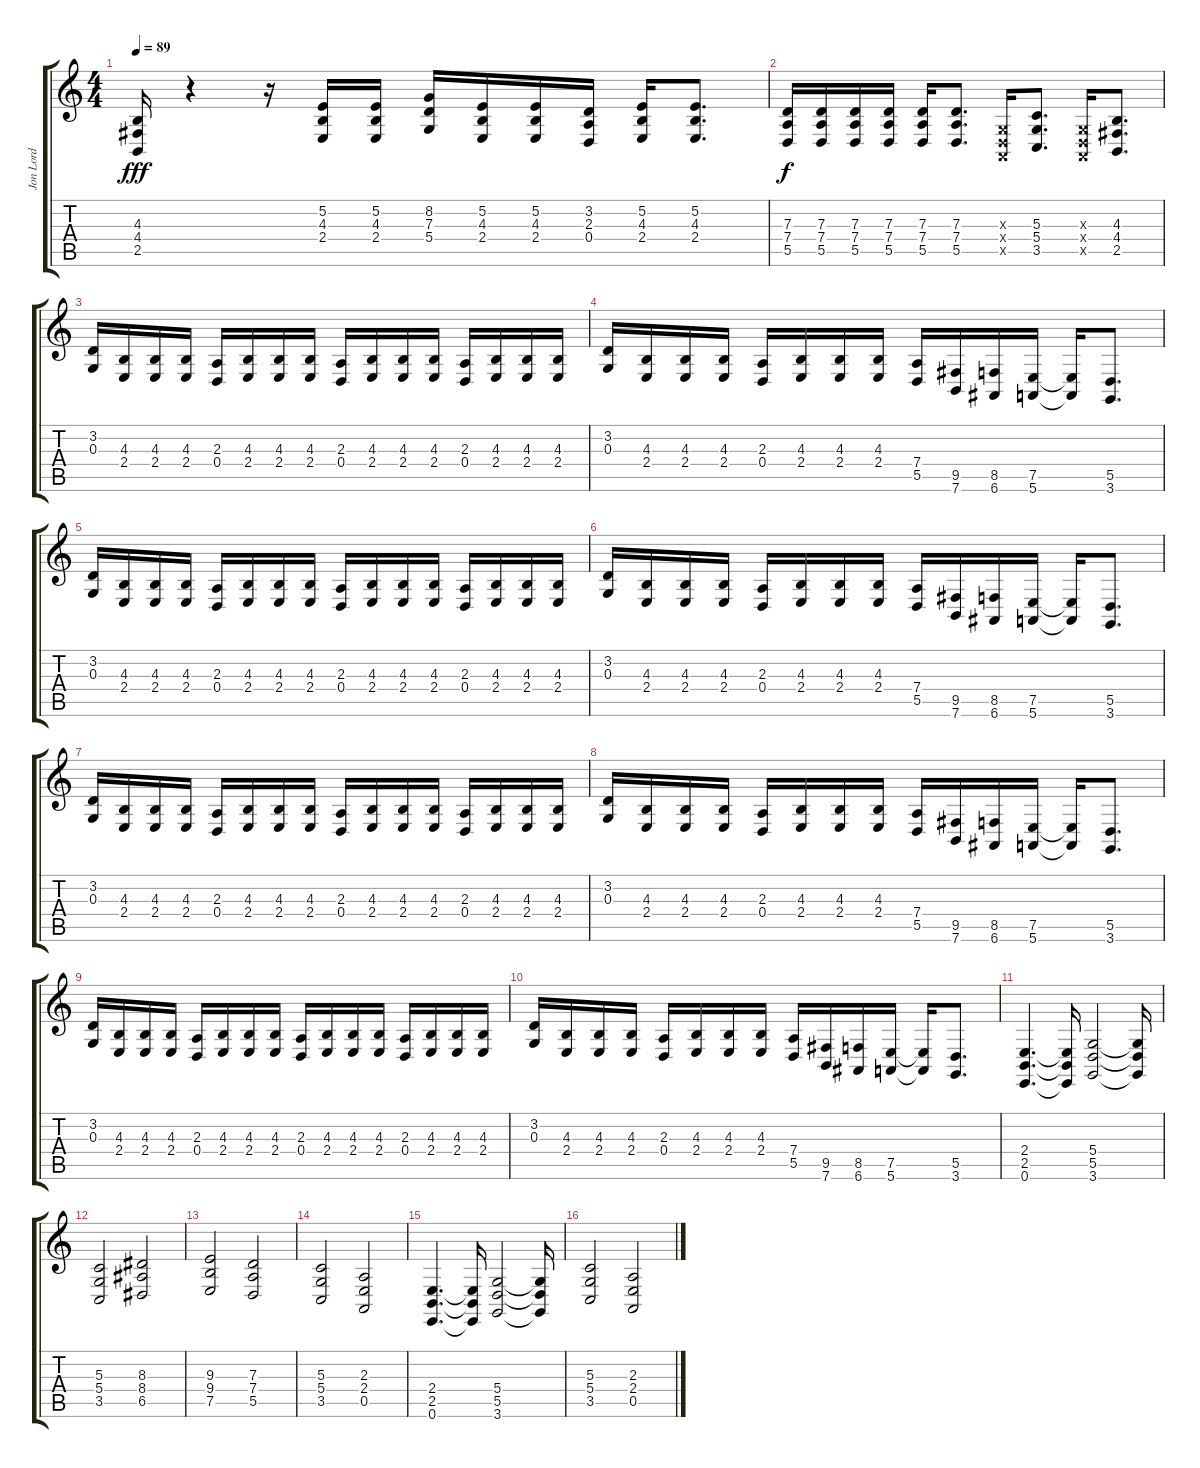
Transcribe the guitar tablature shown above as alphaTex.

\track ("Jon Lord" "Jon Lord") {instrument lead1square}
\staff {score tabs}
\tuning (E4 B3 G3 D3 A2 E2) {hide}
\ts (4 4)
\tempo 89
\clef g2
\ks c
(4.3 4.4 2.5).16{dy fff} r.4 r.16 (5.2 4.3 2.4).16 (5.2 4.3 2.4).16 (8.2 7.3 5.4).16 (5.2 4.3 2.4).16 (5.2 4.3 2.4).16 (3.2 2.3 0.4).16 (5.2 4.3 2.4).16 (5.2 4.3 2.4).8{d} |
(7.3 7.4 5.5).16{dy f volume 13 instrument electricguitarjazz} (7.3 7.4 5.5).16 (7.3 7.4 5.5).16 (7.3 7.4 5.5).16 (7.3 7.4 5.5).16 (7.3 7.4 5.5).8{d} (0.3{x} 0.4{x} 0.5{x}).16 (5.3 5.4 3.5).8{d} (0.3{x} 0.4{x} 0.5{x}).16 (4.3 4.4 2.5).8{d} |
(3.2 0.3).16{volume 8} (4.3 2.4).16 (4.3 2.4).16 (4.3 2.4).16 (2.3 0.4).16 (4.3 2.4).16 (4.3 2.4).16 (4.3 2.4).16 (2.3 0.4).16 (4.3 2.4).16 (4.3 2.4).16 (4.3 2.4).16 (2.3 0.4).16 (4.3 2.4).16 (4.3 2.4).16 (4.3 2.4).16 |
(3.2 0.3).16 (4.3 2.4).16 (4.3 2.4).16 (4.3 2.4).16 (2.3 0.4).16 (4.3 2.4).16 (4.3 2.4).16 (4.3 2.4).16 (7.4 5.5).16 (9.5 7.6).16 (8.5 6.6).16 (7.5 5.6).16 (7.5{t} 5.6{t}).16 (5.5 3.6).8{d} |
(3.2 0.3).16 (4.3 2.4).16 (4.3 2.4).16 (4.3 2.4).16 (2.3 0.4).16 (4.3 2.4).16 (4.3 2.4).16 (4.3 2.4).16 (2.3 0.4).16 (4.3 2.4).16 (4.3 2.4).16 (4.3 2.4).16 (2.3 0.4).16 (4.3 2.4).16 (4.3 2.4).16 (4.3 2.4).16 |
(3.2 0.3).16 (4.3 2.4).16 (4.3 2.4).16 (4.3 2.4).16 (2.3 0.4).16 (4.3 2.4).16 (4.3 2.4).16 (4.3 2.4).16 (7.4 5.5).16 (9.5 7.6).16 (8.5 6.6).16 (7.5 5.6).16 (7.5{t} 5.6{t}).16 (5.5 3.6).8{d} |
(3.2 0.3).16 (4.3 2.4).16 (4.3 2.4).16 (4.3 2.4).16 (2.3 0.4).16 (4.3 2.4).16 (4.3 2.4).16 (4.3 2.4).16 (2.3 0.4).16 (4.3 2.4).16 (4.3 2.4).16 (4.3 2.4).16 (2.3 0.4).16 (4.3 2.4).16 (4.3 2.4).16 (4.3 2.4).16 |
(3.2 0.3).16 (4.3 2.4).16 (4.3 2.4).16 (4.3 2.4).16 (2.3 0.4).16 (4.3 2.4).16 (4.3 2.4).16 (4.3 2.4).16 (7.4 5.5).16 (9.5 7.6).16 (8.5 6.6).16 (7.5 5.6).16 (7.5{t} 5.6{t}).16 (5.5 3.6).8{d} |
(3.2 0.3).16 (4.3 2.4).16 (4.3 2.4).16 (4.3 2.4).16 (2.3 0.4).16 (4.3 2.4).16 (4.3 2.4).16 (4.3 2.4).16 (2.3 0.4).16 (4.3 2.4).16 (4.3 2.4).16 (4.3 2.4).16 (2.3 0.4).16 (4.3 2.4).16 (4.3 2.4).16 (4.3 2.4).16 |
(3.2 0.3).16 (4.3 2.4).16 (4.3 2.4).16 (4.3 2.4).16 (2.3 0.4).16 (4.3 2.4).16 (4.3 2.4).16 (4.3 2.4).16 (7.4 5.5).16 (9.5 7.6).16 (8.5 6.6).16 (7.5 5.6).16 (7.5{t} 5.6{t}).16 (5.5 3.6).8{d} |
(2.4 2.5 0.6).4{d volume 13} (2.4{t} 2.5{t} 0.6{t}).16 (5.4 5.5 3.6).2 (5.4{t} 5.5{t} 3.6{t}).16 |
(5.3 5.4 3.5).2 (8.3 8.4 6.5).2 |
(9.3 9.4 7.5).2 (7.3 7.4 5.5).2 |
(5.3 5.4 3.5).2 (2.3 2.4 0.5).2 |
(2.4 2.5 0.6).4{d volume 13} (2.4{t} 2.5{t} 0.6{t}).16 (5.4 5.5 3.6).2 (5.4{t} 5.5{t} 3.6{t}).16 |
(5.3 5.4 3.5).2 (2.3 2.4 0.5).2
